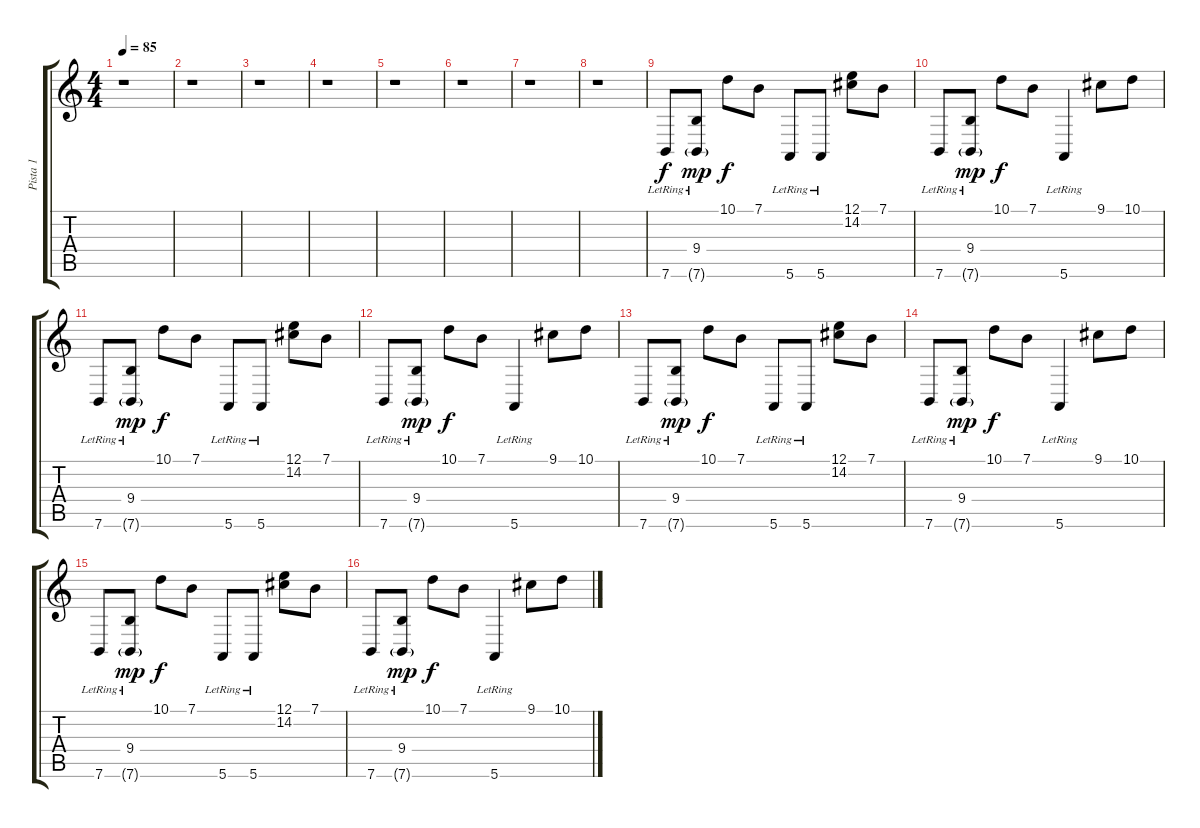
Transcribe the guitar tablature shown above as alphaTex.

\track ("Pista 1" "Pista 1") {instrument musicbox}
\staff {score tabs}
\tuning (E4 B3 G3 D3 A2 E2) {hide}
\ts (4 4)
\tempo 85
\clef g2
\ks c
r.1{dy f} |
r.1 |
r.1 |
r.1 |
r.1 |
r.1 |
r.1 |
r.1 |
7.6{lr}.8 (9.4 7.6{g lr}).8{dy mp} 10.1.8{dy f} 7.1.8 5.6{lr}.8 5.6{lr}.8 (12.1 14.2).8 7.1.8 |
7.6{lr}.8 (9.4 7.6{g lr}).8{dy mp} 10.1.8{dy f} 7.1.8 5.6{lr}.4 9.1.8 10.1.8 |
7.6{lr}.8 (9.4 7.6{g lr}).8{dy mp} 10.1.8{dy f} 7.1.8 5.6{lr}.8 5.6{lr}.8 (12.1 14.2).8 7.1.8 |
7.6{lr}.8 (9.4 7.6{g lr}).8{dy mp} 10.1.8{dy f} 7.1.8 5.6{lr}.4 9.1.8 10.1.8 |
7.6{lr}.8 (9.4 7.6{g lr}).8{dy mp} 10.1.8{dy f} 7.1.8 5.6{lr}.8 5.6{lr}.8 (12.1 14.2).8 7.1.8 |
7.6{lr}.8 (9.4 7.6{g lr}).8{dy mp} 10.1.8{dy f} 7.1.8 5.6{lr}.4 9.1.8 10.1.8 |
7.6{lr}.8 (9.4 7.6{g lr}).8{dy mp} 10.1.8{dy f} 7.1.8 5.6{lr}.8 5.6{lr}.8 (12.1 14.2).8 7.1.8 |
7.6{lr}.8 (9.4 7.6{g lr}).8{dy mp} 10.1.8{dy f} 7.1.8 5.6{lr}.4 9.1.8 10.1.8
